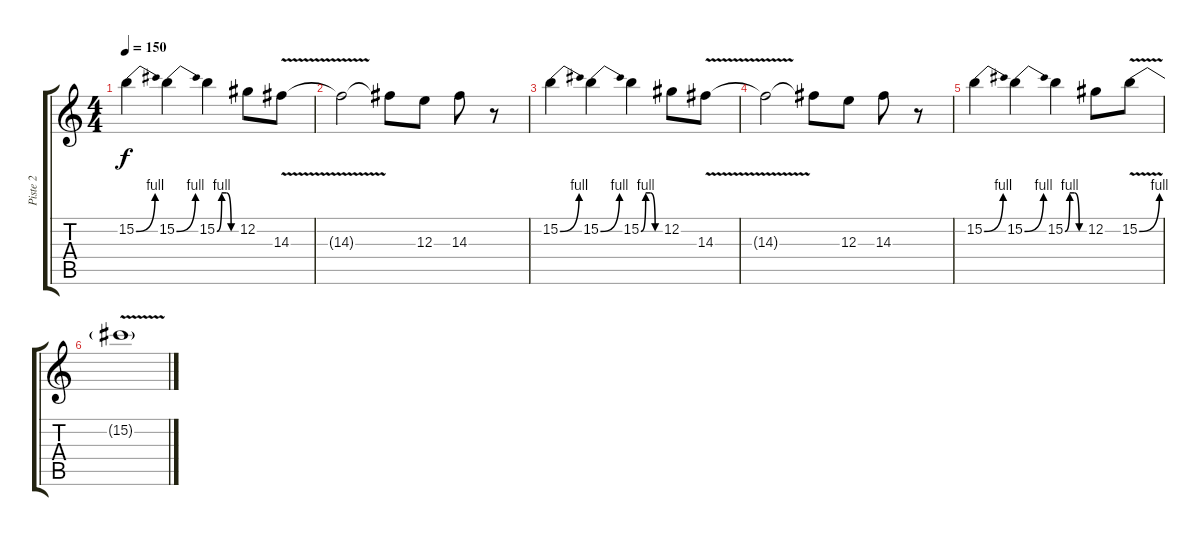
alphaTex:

\track ("Piste 2" "Piste 2") {instrument overdrivenguitar}
\staff {score tabs}
\tuning (Db4 Ab3 E3 B2 Gb2 Db2) {hide}
\ts (4 4)
\tempo 150
\clef g2
\ks c
15.2{be (bend 0 0 60 4)}.4{dy f} 15.2{be (bend 0 0 60 4)}.4 15.2{be (custom 0 0 15 4 30 4 45 0 60 0)}.4 12.2.8 14.3{v}.8 |
14.3{t}.2 14.3{t}.8 12.3.8 14.3.8 r.8 |
15.2{be (bend 0 0 60 4)}.4 15.2{be (bend 0 0 60 4)}.4 15.2{be (custom 0 0 15 4 30 4 45 0 60 0)}.4 12.2.8 14.3{v}.8 |
14.3{t}.2 14.3{t}.8 12.3.8 14.3.8 r.8 |
15.2{be (bend 0 0 60 4)}.4 15.2{be (bend 0 0 60 4)}.4 15.2{be (custom 0 0 15 4 30 4 45 0 60 0)}.4 12.2.8 15.2{be (bend 0 0 60 4) v}.8 |
15.2{t}.1
